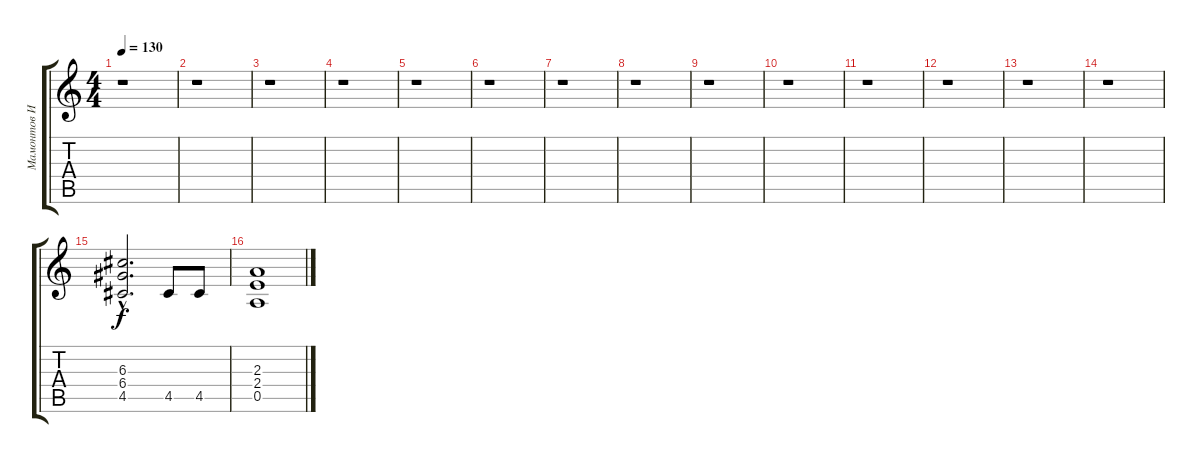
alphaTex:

\track ("Мамонтов Илья" "Мамонтов И") {instrument distortionguitar}
\staff {score tabs}
\tuning (E4 B3 G3 D3 A2 E2) {hide}
\ts (4 4)
\tempo 130
\clef g2
\ks c
r.1{dy f} |
r.1 |
r.1 |
r.1 |
r.1 |
r.1 |
r.1 |
r.1 |
r.1 |
r.1 |
r.1 |
r.1 |
r.1 |
r.1 |
(6.3{hac} 6.4{hac} 4.5{hac}).2{d volume 13} 4.5.8 4.5.8 |
(2.3 2.4 0.5).1
